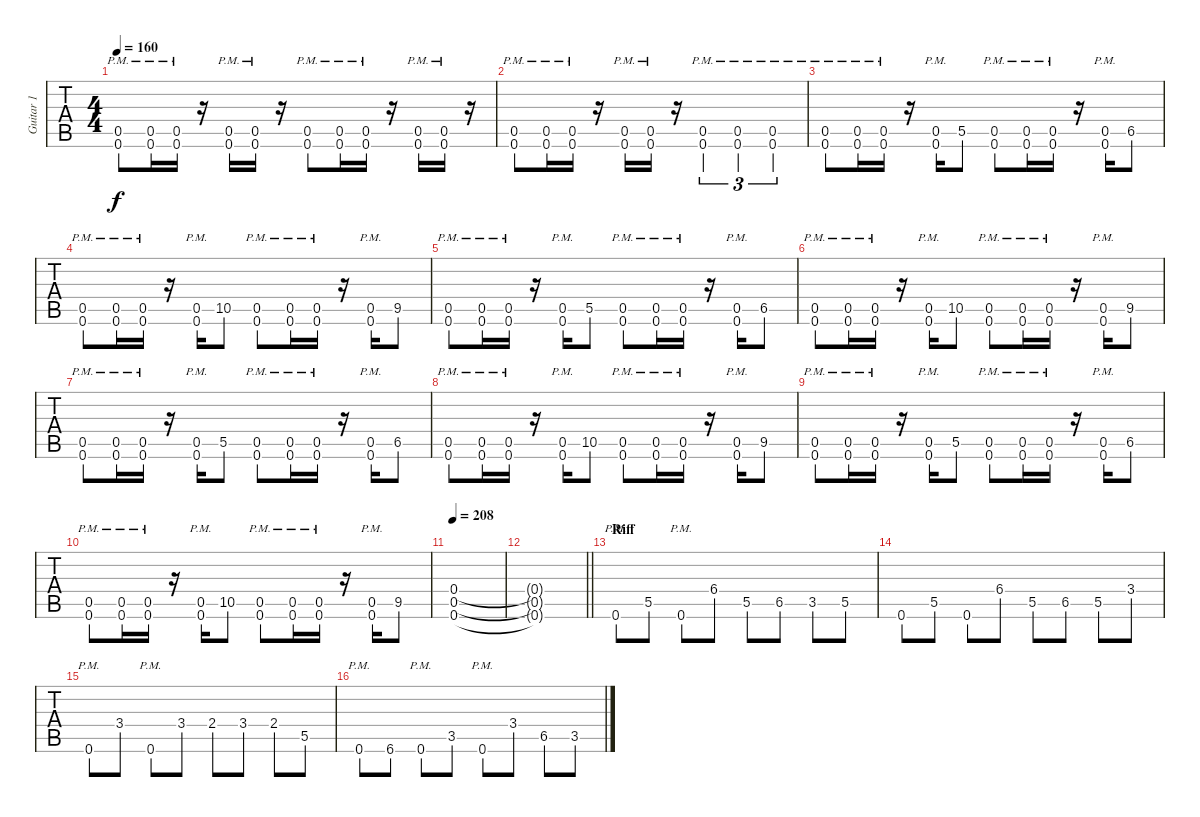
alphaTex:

\track ("Guitar 1" "Guitar 1") {instrument distortionguitar}
\staff {tabs}
\tuning (Db4 Ab3 E3 B2 Gb2 B1) {hide}
\ts (4 4)
\tempo 160
\clef g2
\ks c
(0.5{pm} 0.6{pm}).8{dy f} (0.5{pm} 0.6{pm}).16 (0.5{pm} 0.6{pm}).16 r.16 (0.5{pm} 0.6{pm}).16 (0.5{pm} 0.6{pm}).16 r.16 (0.5{pm} 0.6{pm}).8 (0.5{pm} 0.6{pm}).16 (0.5{pm} 0.6{pm}).16 r.16 (0.5{pm} 0.6{pm}).16 (0.5{pm} 0.6{pm}).16 r.16 |
(0.5{pm} 0.6{pm}).8 (0.5{pm} 0.6{pm}).16 (0.5{pm} 0.6{pm}).16 r.16 (0.5{pm} 0.6{pm}).16 (0.5{pm} 0.6{pm}).16 r.16 (0.5{pm} 0.6{pm}).4{tu (3 2)} (0.5{pm} 0.6{pm}).4{tu (3 2)} (0.5{pm} 0.6{pm}).4{tu (3 2)} |
(0.5{pm} 0.6{pm}).8 (0.5{pm} 0.6{pm}).16 (0.5{pm} 0.6{pm}).16 r.16 (0.5{pm} 0.6{pm}).16 5.5.8 (0.5{pm} 0.6{pm}).8 (0.5{pm} 0.6{pm}).16 (0.5{pm} 0.6{pm}).16 r.16 (0.5{pm} 0.6{pm}).16 6.5.8 |
(0.5{pm} 0.6{pm}).8 (0.5{pm} 0.6{pm}).16 (0.5{pm} 0.6{pm}).16 r.16 (0.5{pm} 0.6{pm}).16 10.5.8 (0.5{pm} 0.6{pm}).8 (0.5{pm} 0.6{pm}).16 (0.5{pm} 0.6{pm}).16 r.16 (0.5{pm} 0.6{pm}).16 9.5.8 |
(0.5{pm} 0.6{pm}).8 (0.5{pm} 0.6{pm}).16 (0.5{pm} 0.6{pm}).16 r.16 (0.5{pm} 0.6{pm}).16 5.5.8 (0.5{pm} 0.6{pm}).8 (0.5{pm} 0.6{pm}).16 (0.5{pm} 0.6{pm}).16 r.16 (0.5{pm} 0.6{pm}).16 6.5.8 |
(0.5{pm} 0.6{pm}).8 (0.5{pm} 0.6{pm}).16 (0.5{pm} 0.6{pm}).16 r.16 (0.5{pm} 0.6{pm}).16 10.5.8 (0.5{pm} 0.6{pm}).8 (0.5{pm} 0.6{pm}).16 (0.5{pm} 0.6{pm}).16 r.16 (0.5{pm} 0.6{pm}).16 9.5.8 |
(0.5{pm} 0.6{pm}).8 (0.5{pm} 0.6{pm}).16 (0.5{pm} 0.6{pm}).16 r.16 (0.5{pm} 0.6{pm}).16 5.5.8 (0.5{pm} 0.6{pm}).8 (0.5{pm} 0.6{pm}).16 (0.5{pm} 0.6{pm}).16 r.16 (0.5{pm} 0.6{pm}).16 6.5.8 |
(0.5{pm} 0.6{pm}).8 (0.5{pm} 0.6{pm}).16 (0.5{pm} 0.6{pm}).16 r.16 (0.5{pm} 0.6{pm}).16 10.5.8 (0.5{pm} 0.6{pm}).8 (0.5{pm} 0.6{pm}).16 (0.5{pm} 0.6{pm}).16 r.16 (0.5{pm} 0.6{pm}).16 9.5.8 |
(0.5{pm} 0.6{pm}).8 (0.5{pm} 0.6{pm}).16 (0.5{pm} 0.6{pm}).16 r.16 (0.5{pm} 0.6{pm}).16 5.5.8 (0.5{pm} 0.6{pm}).8 (0.5{pm} 0.6{pm}).16 (0.5{pm} 0.6{pm}).16 r.16 (0.5{pm} 0.6{pm}).16 6.5.8 |
(0.5{pm} 0.6{pm}).8 (0.5{pm} 0.6{pm}).16 (0.5{pm} 0.6{pm}).16 r.16 (0.5{pm} 0.6{pm}).16 10.5.8 (0.5{pm} 0.6{pm}).8 (0.5{pm} 0.6{pm}).16 (0.5{pm} 0.6{pm}).16 r.16 (0.5{pm} 0.6{pm}).16 9.5.8 |
\tempo 208
(0.4 0.5 0.6).1 |
\barLineRight lightlight
(0.4{t} 0.5{t} 0.6{t}).1 |
\section ("" "Riff")
0.6{pm}.8 5.5.8 0.6{pm}.8 6.4.8 5.5.8 6.5.8 3.5.8 5.5.8 |
0.6.8 5.5.8 0.6.8 6.4.8 5.5.8 6.5.8 5.5.8 3.4.8 |
0.6{pm}.8 3.4.8 0.6{pm}.8 3.4.8 2.4.8 3.4.8 2.4.8 5.5.8 |
0.6{pm}.8 6.6.8 0.6{pm}.8 3.5.8 0.6{pm}.8 3.4.8 6.5.8 3.5.8
